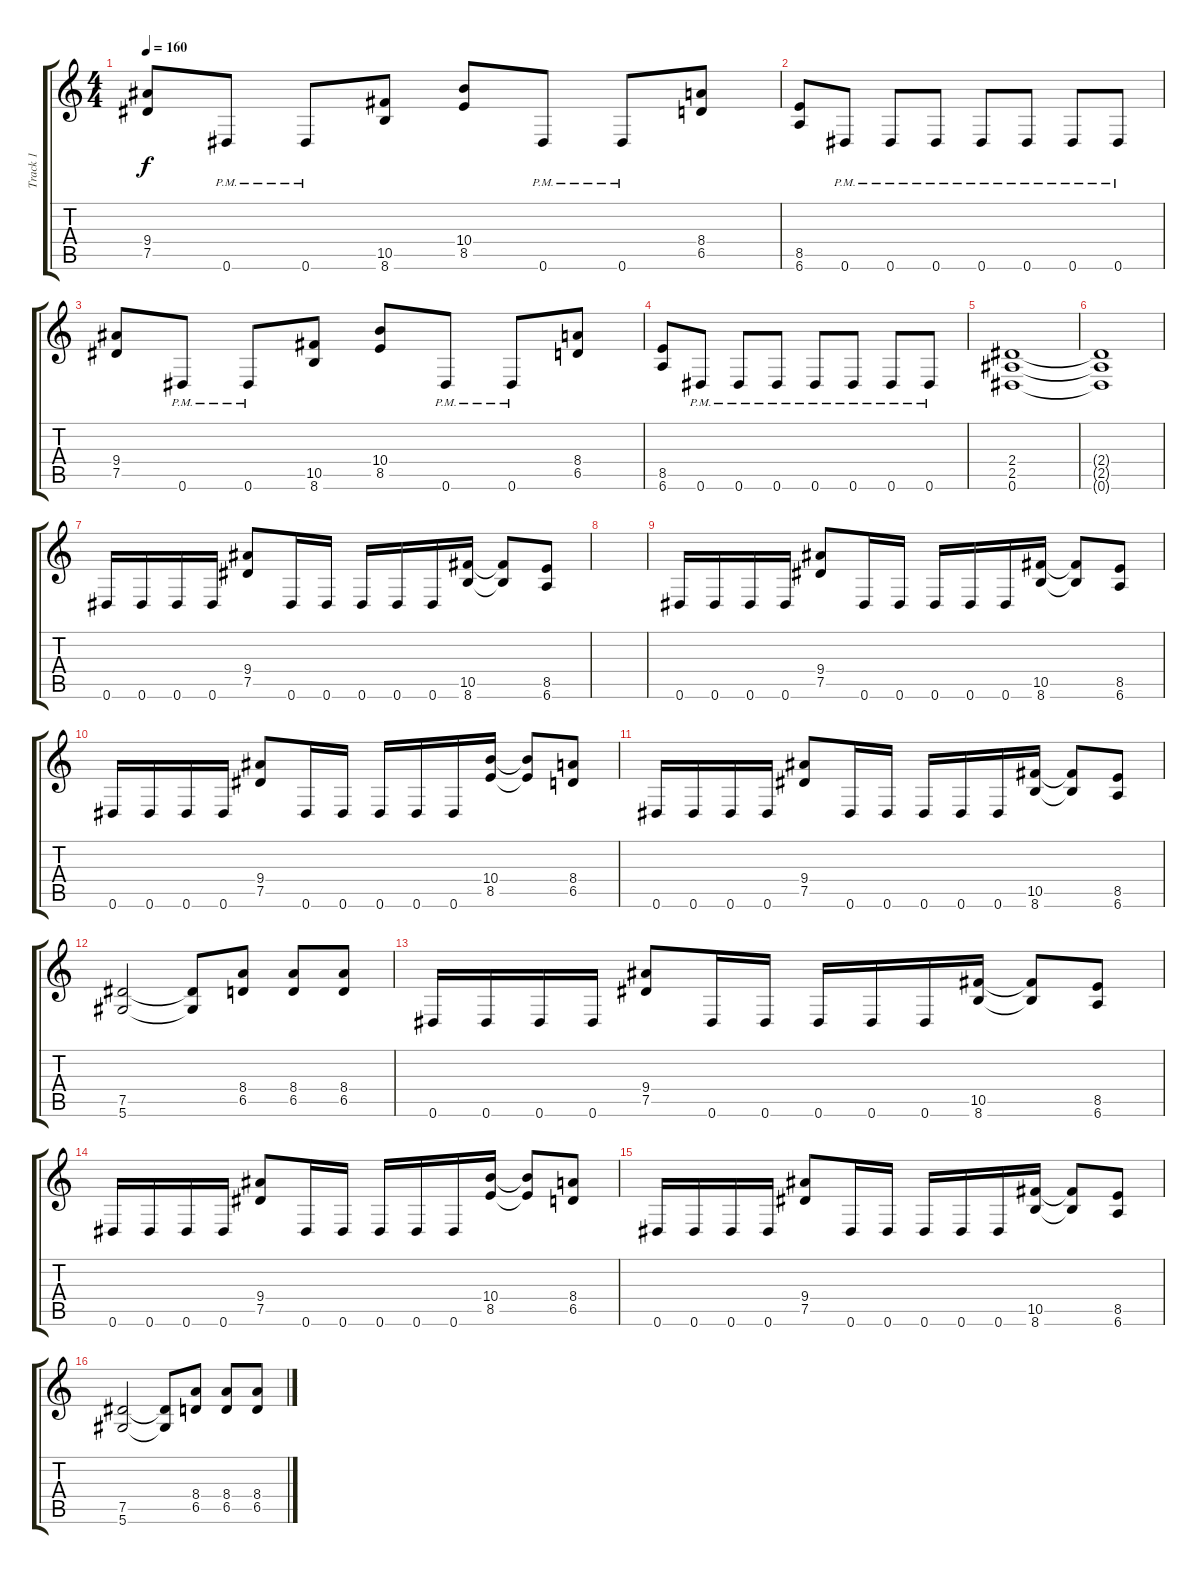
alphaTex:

\track ("Track 1" "Track 1") {instrument distortionguitar}
\staff {score tabs}
\tuning (Eb4 Bb3 Gb3 Db3 Ab2 Eb2) {hide}
\ts (4 4)
\tempo 160
\clef g2
\ks c
(9.4 7.5).8{dy f} 0.6{pm}.8 0.6{pm}.8 (10.5 8.6).8 (10.4 8.5).8 0.6{pm}.8 0.6{pm}.8 (8.4 6.5).8 |
(8.5 6.6).8 0.6{pm}.8 0.6{pm}.8 0.6{pm}.8 0.6{pm}.8 0.6{pm}.8 0.6{pm}.8 0.6{pm}.8 |
(9.4 7.5).8 0.6{pm}.8 0.6{pm}.8 (10.5 8.6).8 (10.4 8.5).8 0.6{pm}.8 0.6{pm}.8 (8.4 6.5).8 |
(8.5 6.6).8 0.6{pm}.8 0.6{pm}.8 0.6{pm}.8 0.6{pm}.8 0.6{pm}.8 0.6{pm}.8 0.6{pm}.8 |
(2.4 2.5 0.6).1 |
(2.4{t} 2.5{t} 0.6{t}).1 |
0.6.16 0.6.16 0.6.16 0.6.16 (9.4 7.5).8 0.6.16 0.6.16 0.6.16 0.6.16 0.6.16 (10.5 8.6).16 (10.5{t} 8.6{t}).8 (8.5 6.6).8 |
|
0.6.16 0.6.16 0.6.16 0.6.16 (9.4 7.5).8 0.6.16 0.6.16 0.6.16 0.6.16 0.6.16 (10.5 8.6).16 (10.5{t} 8.6{t}).8 (8.5 6.6).8 |
0.6.16 0.6.16 0.6.16 0.6.16 (9.4 7.5).8 0.6.16 0.6.16 0.6.16 0.6.16 0.6.16 (10.4 8.5).16 (10.4{t} 8.5{t}).8 (8.4 6.5).8 |
0.6.16 0.6.16 0.6.16 0.6.16 (9.4 7.5).8 0.6.16 0.6.16 0.6.16 0.6.16 0.6.16 (10.5 8.6).16 (10.5{t} 8.6{t}).8 (8.5 6.6).8 |
(7.5 5.6).2 (7.5{t} 5.6{t}).8 (8.4 6.5).8 (8.4 6.5).8 (8.4 6.5).8 |
0.6.16 0.6.16 0.6.16 0.6.16 (9.4 7.5).8 0.6.16 0.6.16 0.6.16 0.6.16 0.6.16 (10.5 8.6).16 (10.5{t} 8.6{t}).8 (8.5 6.6).8 |
0.6.16 0.6.16 0.6.16 0.6.16 (9.4 7.5).8 0.6.16 0.6.16 0.6.16 0.6.16 0.6.16 (10.4 8.5).16 (10.4{t} 8.5{t}).8 (8.4 6.5).8 |
0.6.16 0.6.16 0.6.16 0.6.16 (9.4 7.5).8 0.6.16 0.6.16 0.6.16 0.6.16 0.6.16 (10.5 8.6).16 (10.5{t} 8.6{t}).8 (8.5 6.6).8 |
(7.5 5.6).2 (7.5{t} 5.6{t}).8 (8.4 6.5).8 (8.4 6.5).8 (8.4 6.5).8
